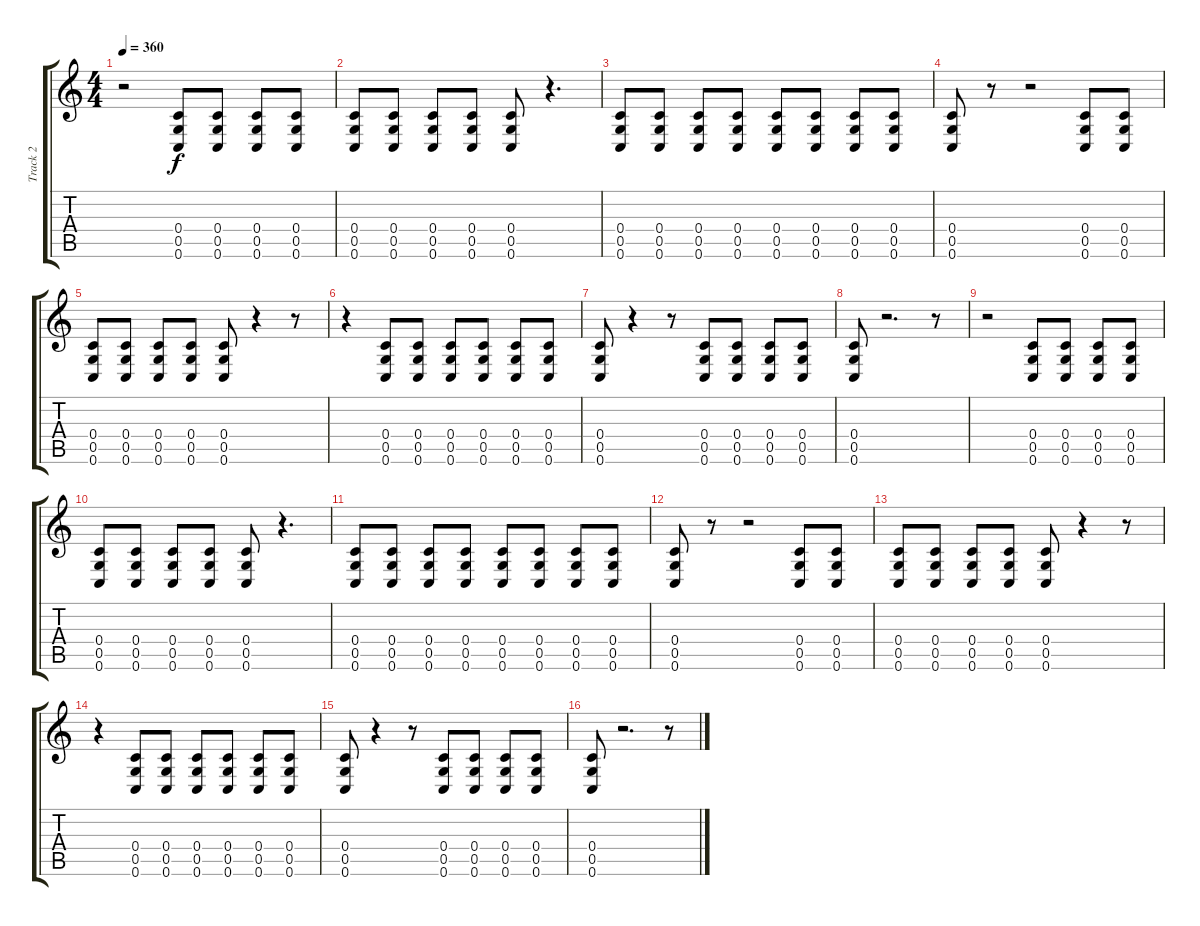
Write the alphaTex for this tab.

\track ("Track 2" "Track 2") {instrument overdrivenguitar}
\staff {score tabs}
\tuning (D4 A3 F3 C3 G2 C2) {hide}
\ts (4 4)
\tempo 360
\clef g2
\ks c
r.2{dy f} (0.4 0.5 0.6).8 (0.4 0.5 0.6).8 (0.4 0.5 0.6).8 (0.4 0.5 0.6).8 |
(0.4 0.5 0.6).8 (0.4 0.5 0.6).8 (0.4 0.5 0.6).8 (0.4 0.5 0.6).8 (0.4 0.5 0.6).8 r.4{d} |
(0.4 0.5 0.6).8 (0.4 0.5 0.6).8 (0.4 0.5 0.6).8 (0.4 0.5 0.6).8 (0.4 0.5 0.6).8 (0.4 0.5 0.6).8 (0.4 0.5 0.6).8 (0.4 0.5 0.6).8 |
(0.4 0.5 0.6).8 r.8 r.2 (0.4 0.5 0.6).8 (0.4 0.5 0.6).8 |
(0.4 0.5 0.6).8 (0.4 0.5 0.6).8 (0.4 0.5 0.6).8 (0.4 0.5 0.6).8 (0.4 0.5 0.6).8 r.4 r.8 |
r.4 (0.4 0.5 0.6).8 (0.4 0.5 0.6).8 (0.4 0.5 0.6).8 (0.4 0.5 0.6).8 (0.4 0.5 0.6).8 (0.4 0.5 0.6).8 |
(0.4 0.5 0.6).8 r.4 r.8 (0.4 0.5 0.6).8 (0.4 0.5 0.6).8 (0.4 0.5 0.6).8 (0.4 0.5 0.6).8 |
(0.4 0.5 0.6).8 r.2{d} r.8 |
r.2 (0.4 0.5 0.6).8 (0.4 0.5 0.6).8 (0.4 0.5 0.6).8 (0.4 0.5 0.6).8 |
(0.4 0.5 0.6).8 (0.4 0.5 0.6).8 (0.4 0.5 0.6).8 (0.4 0.5 0.6).8 (0.4 0.5 0.6).8 r.4{d} |
(0.4 0.5 0.6).8 (0.4 0.5 0.6).8 (0.4 0.5 0.6).8 (0.4 0.5 0.6).8 (0.4 0.5 0.6).8 (0.4 0.5 0.6).8 (0.4 0.5 0.6).8 (0.4 0.5 0.6).8 |
(0.4 0.5 0.6).8 r.8 r.2 (0.4 0.5 0.6).8 (0.4 0.5 0.6).8 |
(0.4 0.5 0.6).8 (0.4 0.5 0.6).8 (0.4 0.5 0.6).8 (0.4 0.5 0.6).8 (0.4 0.5 0.6).8 r.4 r.8 |
r.4 (0.4 0.5 0.6).8 (0.4 0.5 0.6).8 (0.4 0.5 0.6).8 (0.4 0.5 0.6).8 (0.4 0.5 0.6).8 (0.4 0.5 0.6).8 |
(0.4 0.5 0.6).8 r.4 r.8 (0.4 0.5 0.6).8 (0.4 0.5 0.6).8 (0.4 0.5 0.6).8 (0.4 0.5 0.6).8 |
(0.4 0.5 0.6).8 r.2{d} r.8
